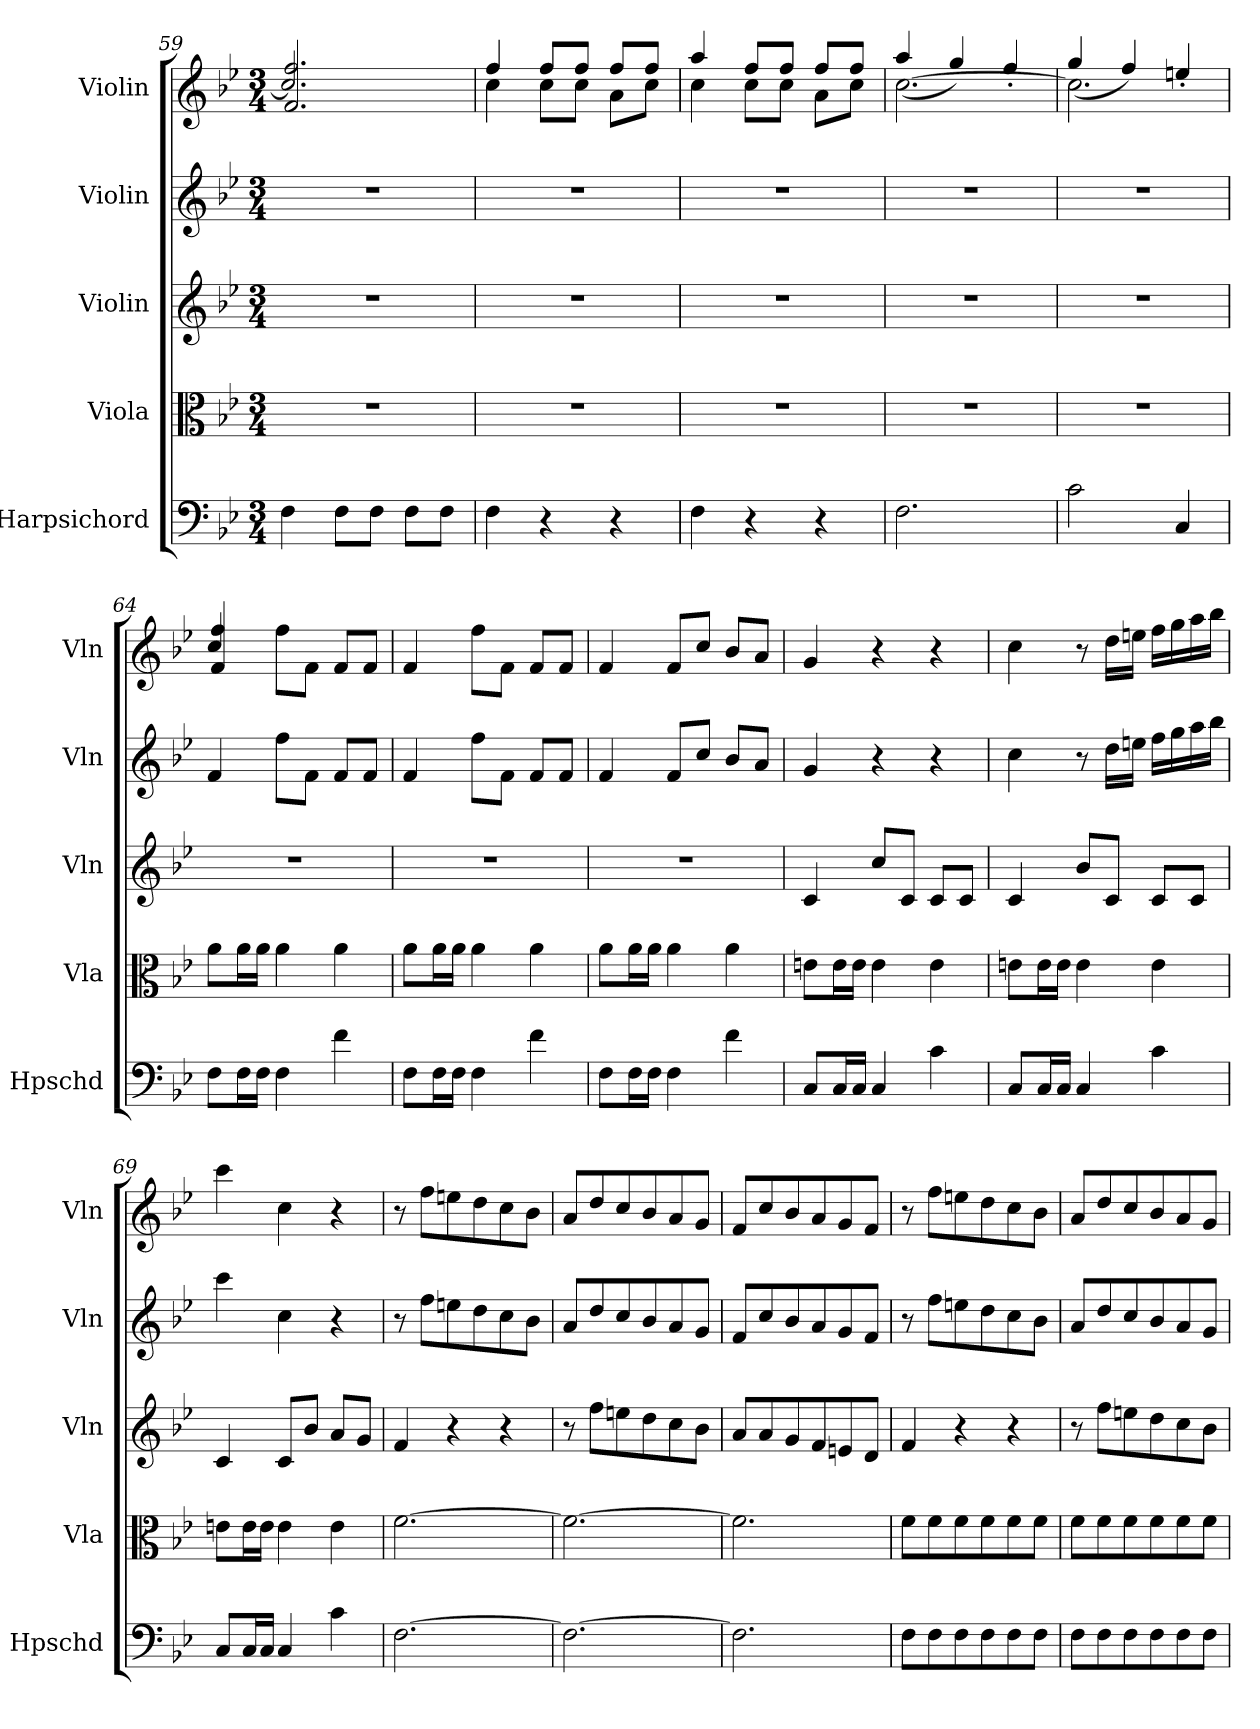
**kern	**kern	**kern	**kern	**kern
*part5	*part4	*part3	*part2	*part1
*staff5	*staff4	*staff3	*staff2	*staff1
*I"Harpsichord	*I"Viola	*I"Violin	*I"Violin	*I"Violin
*I'Hpschd	*I'Vla	*I'Vln	*I'Vln	*I'Vln
*clefF4	*clefC3	*clefG2	*clefG2	*clefG2
*k[b-e-]	*k[b-e-]	*k[b-e-]	*k[b-e-]	*k[b-e-]
*B-:	*B-:	*B-:	*B-:	*B-:
*M3/4	*M3/4	*M3/4	*M3/4	*M3/4
=59	=59	=59	=59	=59
*	*	*	*	*^
4F\	2.r	2.r	2.r	2.cc/]	2.f/ 2.ff/
8F\L	.	.	.	.	.
8F\J	.	.	.	.	.
8F\L	.	.	.	.	.
8F\J	.	.	.	.	.
=60	=60	=60	=60	=60	=60
4F\	2.r	2.r	2.r	4cc\	4ff/
4r	.	.	.	8cc\L	8ff/L
.	.	.	.	8cc\J	8ff/J
4r	.	.	.	8a\L	8ff/L
.	.	.	.	8cc\J	8ff/J
=61	=61	=61	=61	=61	=61
4F\	2.r	2.r	2.r	4cc\	4aa/
4r	.	.	.	8cc\L	8ff/L
.	.	.	.	8cc\J	8ff/J
4r	.	.	.	8a\L	8ff/L
.	.	.	.	8cc\J	8ff/J
=62	=62	=62	=62	=62	=62
2.F\	2.r	2.r	2.r	[2.cc\	(4aa/
.	.	.	.	.	4gg/)
.	.	.	.	.	4ff'/
=63	=63	=63	=63	=63	=63
2c\	2.r	2.r	2.r	2.cc\]	(4gg/
.	.	.	.	.	4ff/)
4C/	.	.	.	.	4een'/
=64	=64	=64	=64	=64	=64
8F\L	8a\L	2.r	4f/	4cc/	4f/ 4ff/
16F\L	16a\L	.	.	.	.
16F\JJ	16a\JJ	.	.	.	.
4F\	4a\	.	8ff\L	8ff\L	2ryy
.	.	.	8f\J	8f\J	.
4f\	4a\	.	8f/L	8f/L	.
.	.	.	8f/J	8f/J	.
*	*	*	*	*v	*v
=65	=65	=65	=65	=65
8F\L	8a\L	2.r	4f/	4f/
16F\L	16a\L	.	.	.
16F\JJ	16a\JJ	.	.	.
4F\	4a\	.	8ff\L	8ff\L
.	.	.	8f\J	8f\J
4f\	4a\	.	8f/L	8f/L
.	.	.	8f/J	8f/J
=66	=66	=66	=66	=66
8F\L	8a\L	2.r	4f/	4f/
16F\L	16a\L	.	.	.
16F\JJ	16a\JJ	.	.	.
4F\	4a\	.	8f/L	8f/L
.	.	.	8cc/J	8cc/J
4f\	4a\	.	8b-/L	8b-/L
.	.	.	8a/J	8a/J
=67	=67	=67	=67	=67
8C/L	8en\L	4c/	4g/	4g/
16C/L	16e\L	.	.	.
16C/JJ	16e\JJ	.	.	.
4C/	4e\	8cc/L	4r	4r
.	.	8c/J	.	.
4c\	4e\	8c/L	4r	4r
.	.	8c/J	.	.
=68	=68	=68	=68	=68
8C/L	8en\L	4c/	4cc\	4cc\
16C/L	16e\L	.	.	.
16C/JJ	16e\JJ	.	.	.
4C/	4e\	8b-/L	8r	8r
.	.	8c/J	16dd\LL	16dd\LL
.	.	.	16een\JJ	16een\JJ
4c\	4e\	8c/L	16ff\LL	16ff\LL
.	.	.	16gg\	16gg\
.	.	8c/J	16aa\	16aa\
.	.	.	16bb-\JJ	16bb-\JJ
=69	=69	=69	=69	=69
8C/L	8en\L	4c/	4ccc\	4ccc\
16C/L	16e\L	.	.	.
16C/JJ	16e\JJ	.	.	.
4C/	4e\	8c/L	4cc\	4cc\
.	.	8b-/J	.	.
4c\	4e\	8a/L	4r	4r
.	.	8g/J	.	.
=70	=70	=70	=70	=70
[2.F\	[2.f\	4f/	8r	8r
.	.	.	8ff\L	8ff\L
.	.	4r	8een\	8een\
.	.	.	8dd\	8dd\
.	.	4r	8cc\	8cc\
.	.	.	8b-\J	8b-\J
=71	=71	=71	=71	=71
2.F\_	2.f\_	8r	8a/L	8a/L
.	.	8ff\L	8dd/	8dd/
.	.	8een\	8cc/	8cc/
.	.	8dd\	8b-/	8b-/
.	.	8cc\	8a/	8a/
.	.	8b-\J	8g/J	8g/J
=72	=72	=72	=72	=72
2.F\]	2.f\]	8a/L	8f/L	8f/L
.	.	8a/	8cc/	8cc/
.	.	8g/	8b-/	8b-/
.	.	8f/	8a/	8a/
.	.	8en/	8g/	8g/
.	.	8d/J	8f/J	8f/J
=70	=70	=70	=70	=70
8F\L	8f\L	4f/	8r	8r
8F\	8f\	.	8ff\L	8ff\L
8F\	8f\	4r	8een\	8een\
8F\	8f\	.	8dd\	8dd\
8F\	8f\	4r	8cc\	8cc\
8F\J	8f\J	.	8b-\J	8b-\J
=71	=71	=71	=71	=71
8F\L	8f\L	8r	8a/L	8a/L
8F\	8f\	8ff\L	8dd/	8dd/
8F\	8f\	8een\	8cc/	8cc/
8F\	8f\	8dd\	8b-/	8b-/
8F\	8f\	8cc\	8a/	8a/
8F\J	8f\J	8b-\J	8g/J	8g/J
=	=	=	=	=
*-	*-	*-	*-	*-
